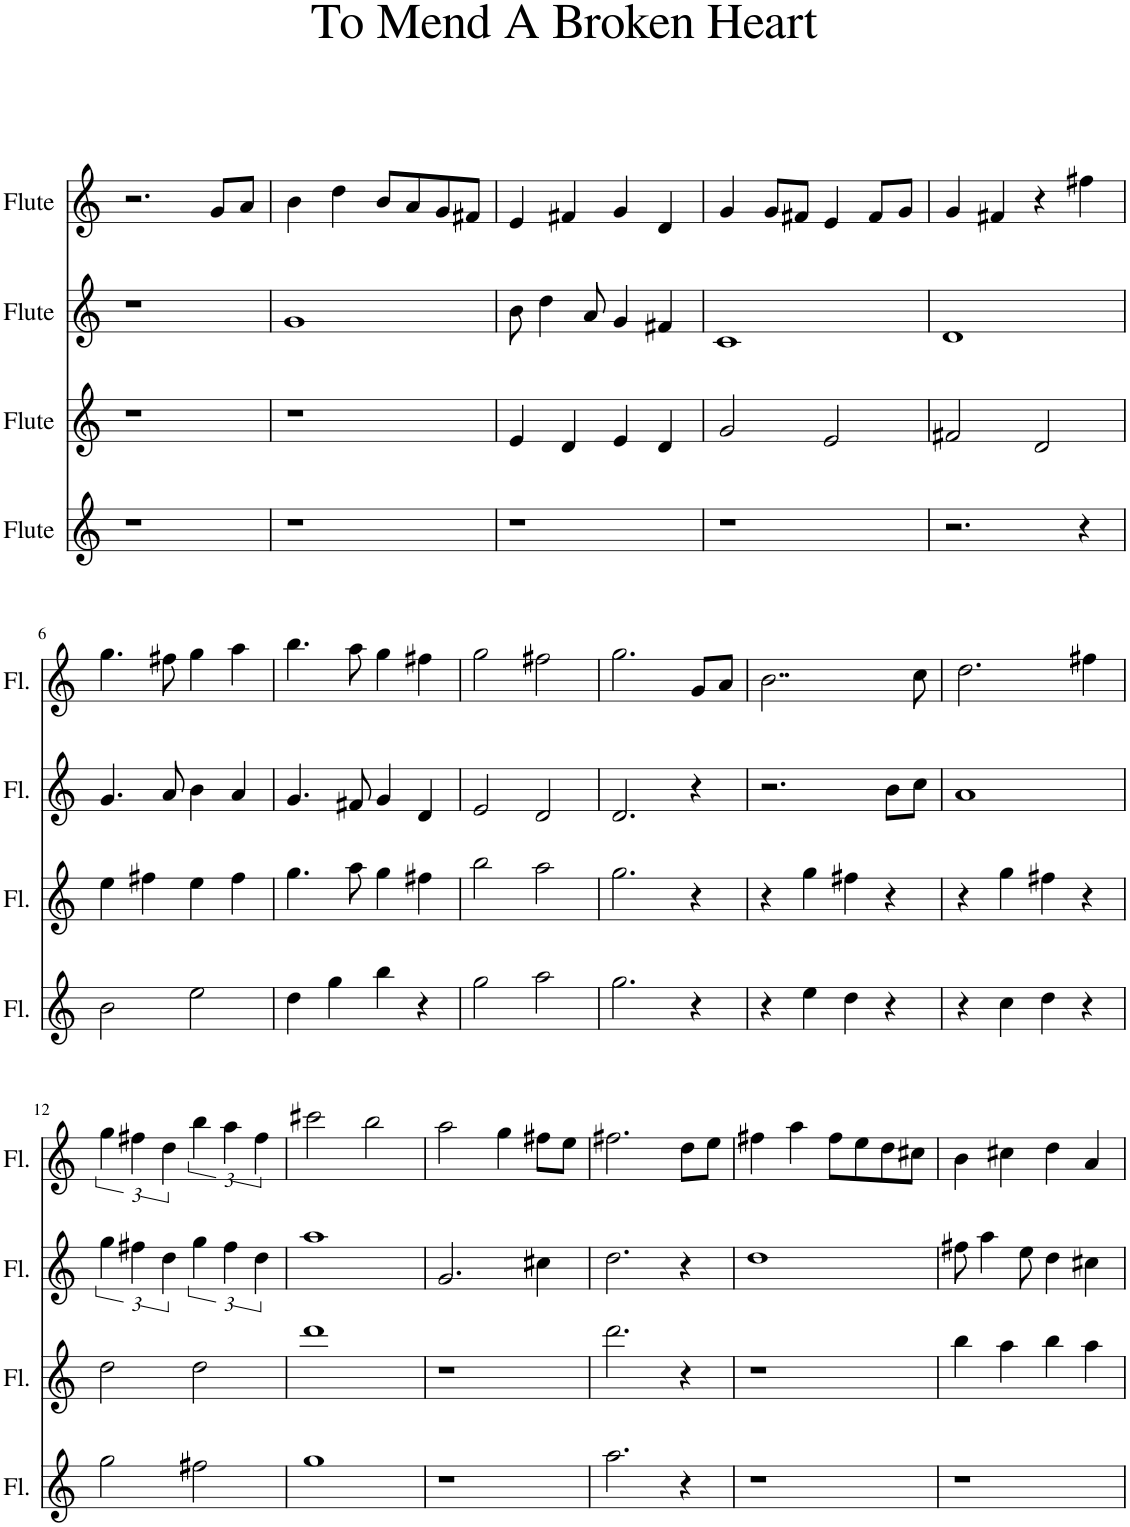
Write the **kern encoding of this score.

**kern	**kern	**kern	**kern
*part4	*part3	*part2	*part1
*staff4	*staff3	*staff2	*staff1
*I"Flute	*I"Flute	*I"Flute	*I"Flute
*I'Fl.	*I'Fl.	*I'Fl.	*I'Fl.
*clefG2	*clefG2	*clefG2	*clefG2
*k[]	*k[]	*k[]	*k[]
=1	=1	=1	=1
1r	1r	1r	2.r
.	.	.	8g/L
.	.	.	8a/J
=2	=2	=2	=2
1r	1r	1g	4b\
.	.	.	4dd\
.	.	.	8b/L
.	.	.	8a/
.	.	.	8g/
.	.	.	8f#X/J
=3	=3	=3	=3
1r	4e/	8b\	4e/
.	.	4dd\	.
.	4d/	.	4f#X/
.	.	8a/	.
.	4e/	4g/	4g/
.	4d/	4f#X/	4d/
=4	=4	=4	=4
1r	2g/	1c	4g/
.	.	.	8g/L
.	.	.	8f#X/J
.	2e/	.	4e/
.	.	.	8f#/L
.	.	.	8g/J
=5	=5	=5	=5
2.r	2f#X/	1d	4g/
.	.	.	4f#X/
.	2d/	.	4r
4r	.	.	4ff#X\
!!LO:LB:g=z
=6	=6	=6	=6
2b\	4ee\	4.g/	4.gg\
.	4ff#X\	.	.
.	.	8a/	8ff#X\
2ee\	4ee\	4b\	4gg\
.	4ff#\	4a/	4aa\
=7	=7	=7	=7
4dd\	4.gg\	4.g/	4.bb\
4gg\	.	.	.
.	8aa\	8f#X/	8aa\
4bb\	4gg\	4g/	4gg\
4r	4ff#X\	4d/	4ff#X\
=8	=8	=8	=8
2gg\	2bb\	2e/	2gg\
2aa\	2aa\	2d/	2ff#X\
=9	=9	=9	=9
2.gg\	2.gg\	2.d/	2.gg\
4r	4r	4r	8g/L
.	.	.	8a/J
=10	=10	=10	=10
4r	4r	2.r	2..b\
4ee\	4gg\	.	.
4dd\	4ff#X\	.	.
4r	4r	8b\L	.
.	.	8cc\J	8cc\
=11	=11	=11	=11
4r	4r	1a	2.dd\
4cc\	4gg\	.	.
4dd\	4ff#X\	.	.
4r	4r	.	4ff#X\
!!LO:LB:g=z
=12	=12	=12	=12
2gg\	2dd\	6gg\	6gg\
.	.	6ff#X\	6ff#X\
.	.	6dd\	6dd\
2ff#X\	2dd\	6gg\	6bb\
.	.	6ff#\	6aa\
.	.	6dd\	6ff#\
=13	=13	=13	=13
1gg	1ddd	1aa	2ccc#X\
.	.	.	2bb\
=14	=14	=14	=14
1r	1r	2.g/	2aa\
.	.	.	4gg\
.	.	4cc#X\	8ff#X\L
.	.	.	8ee\J
=15	=15	=15	=15
2.aa\	2.ddd\	2.dd\	2.ff#X\
4r	4r	4r	8dd\L
.	.	.	8ee\J
=16	=16	=16	=16
1r	1r	1dd	4ff#X\
.	.	.	4aa\
.	.	.	8ff#\L
.	.	.	8ee\
.	.	.	8dd\
.	.	.	8cc#X\J
=17	=17	=17	=17
1r	4bb\	8ff#X\	4b\
.	.	4aa\	.
.	4aa\	.	4cc#X\
.	.	8ee\	.
.	4bb\	4dd\	4dd\
.	4aa\	4cc#X\	4a/
=	=	=	=
*-	*-	*-	*-
